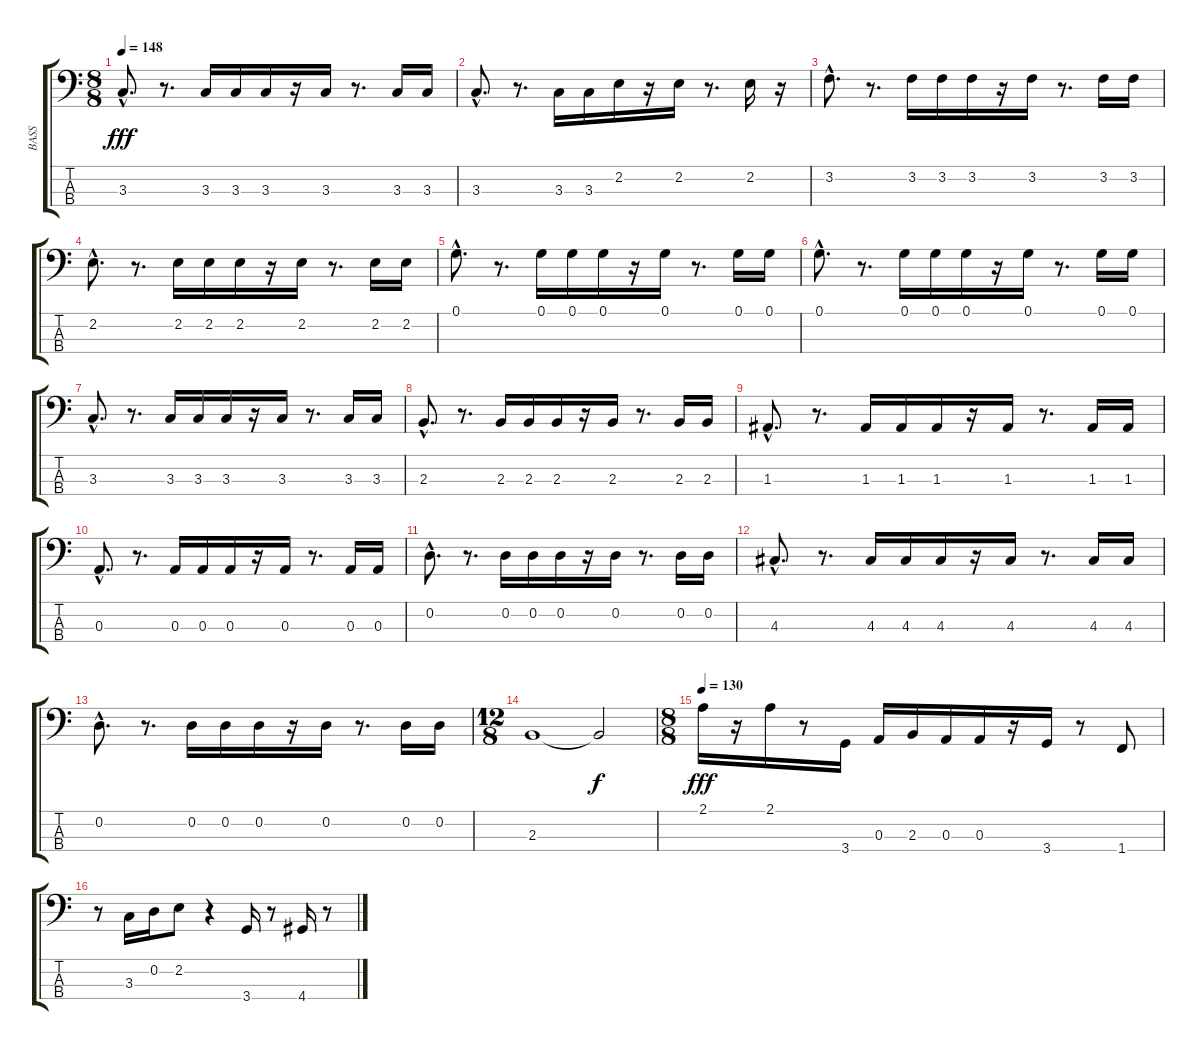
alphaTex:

\track ("BASS" "BASS") {instrument slapbass1}
\staff {score tabs}
\tuning (G2 D2 A1 E1) {hide}
\ts (8 8)
\tempo 148
\clef f4
\ks c
3.3{hac}.8{d dy fff} r.8{d} 3.3.16 3.3.16 3.3.16 r.16 3.3.16 r.8{d} 3.3.16 3.3.16 |
3.3{hac}.8{d} r.8{d} 3.3.16 3.3.16 2.2.16 r.16 2.2.16 r.8{d} 2.2.16 r.16 |
3.2{hac}.8{d} r.8{d} 3.2.16 3.2.16 3.2.16 r.16 3.2.16 r.8{d} 3.2.16 3.2.16 |
2.2{hac}.8{d} r.8{d} 2.2.16 2.2.16 2.2.16 r.16 2.2.16 r.8{d} 2.2.16 2.2.16 |
0.1{hac}.8{d} r.8{d} 0.1.16 0.1.16 0.1.16 r.16 0.1.16 r.8{d} 0.1.16 0.1.16 |
0.1{hac}.8{d} r.8{d} 0.1.16 0.1.16 0.1.16 r.16 0.1.16 r.8{d} 0.1.16 0.1.16 |
3.3{hac}.8{d} r.8{d} 3.3.16 3.3.16 3.3.16 r.16 3.3.16 r.8{d} 3.3.16 3.3.16 |
2.3{hac}.8{d} r.8{d} 2.3.16 2.3.16 2.3.16 r.16 2.3.16 r.8{d} 2.3.16 2.3.16 |
1.3{hac}.8{d} r.8{d} 1.3.16 1.3.16 1.3.16 r.16 1.3.16 r.8{d} 1.3.16 1.3.16 |
0.3{hac}.8{d} r.8{d} 0.3.16 0.3.16 0.3.16 r.16 0.3.16 r.8{d} 0.3.16 0.3.16 |
0.2{hac}.8{d} r.8{d} 0.2.16 0.2.16 0.2.16 r.16 0.2.16 r.8{d} 0.2.16 0.2.16 |
4.3{hac}.8{d} r.8{d} 4.3.16 4.3.16 4.3.16 r.16 4.3.16 r.8{d} 4.3.16 4.3.16 |
0.2{hac}.8{d} r.8{d} 0.2.16 0.2.16 0.2.16 r.16 0.2.16 r.8{d} 0.2.16 0.2.16 |
\ts (12 8)
2.3.1 2.3{t}.2{dy f} |
\ts (8 8)
\tempo 130
2.1.16{dy fff} r.16 2.1.16 r.8 3.4.16 0.3.16 2.3.16 0.3.16 0.3.16 r.16 3.4.16 r.8 1.4.8 |
r.8 3.3.16 0.2.16 2.2.8 r.4 3.4.16 r.8 4.4.16 r.8
